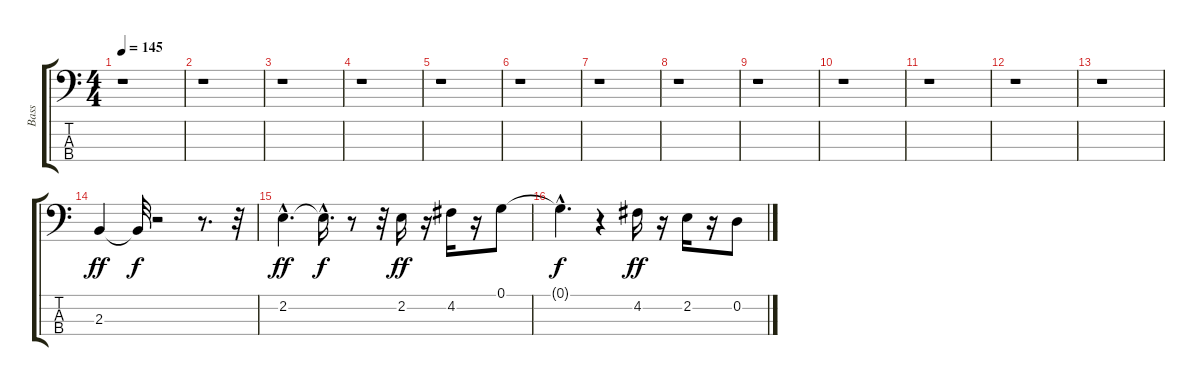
\track ("Bass" "Bass") {instrument electricbassfinger}
\staff {score tabs}
\tuning (G2 D2 A1 E1) {hide}
\ts (4 4)
\tempo 145
\clef f4
\ks c
r.1{dy ff} |
r.1 |
r.1 |
r.1 |
r.1 |
r.1 |
r.1 |
r.1 |
r.1 |
r.1 |
r.1 |
r.1 |
r.1 |
2.3.4 2.3{t}.32{dy f} r.2 r.8{d} r.32 |
2.2{hac}.4{d dy ff} 2.2{hac t}.16{d dy f} r.8 r.32 2.2.16{dy ff} r.16 4.2.16 r.16 0.1.8 |
0.1{hac t}.4{d dy f} r.4 4.2.16{dy ff} r.16 2.2.16 r.16 0.2.8
